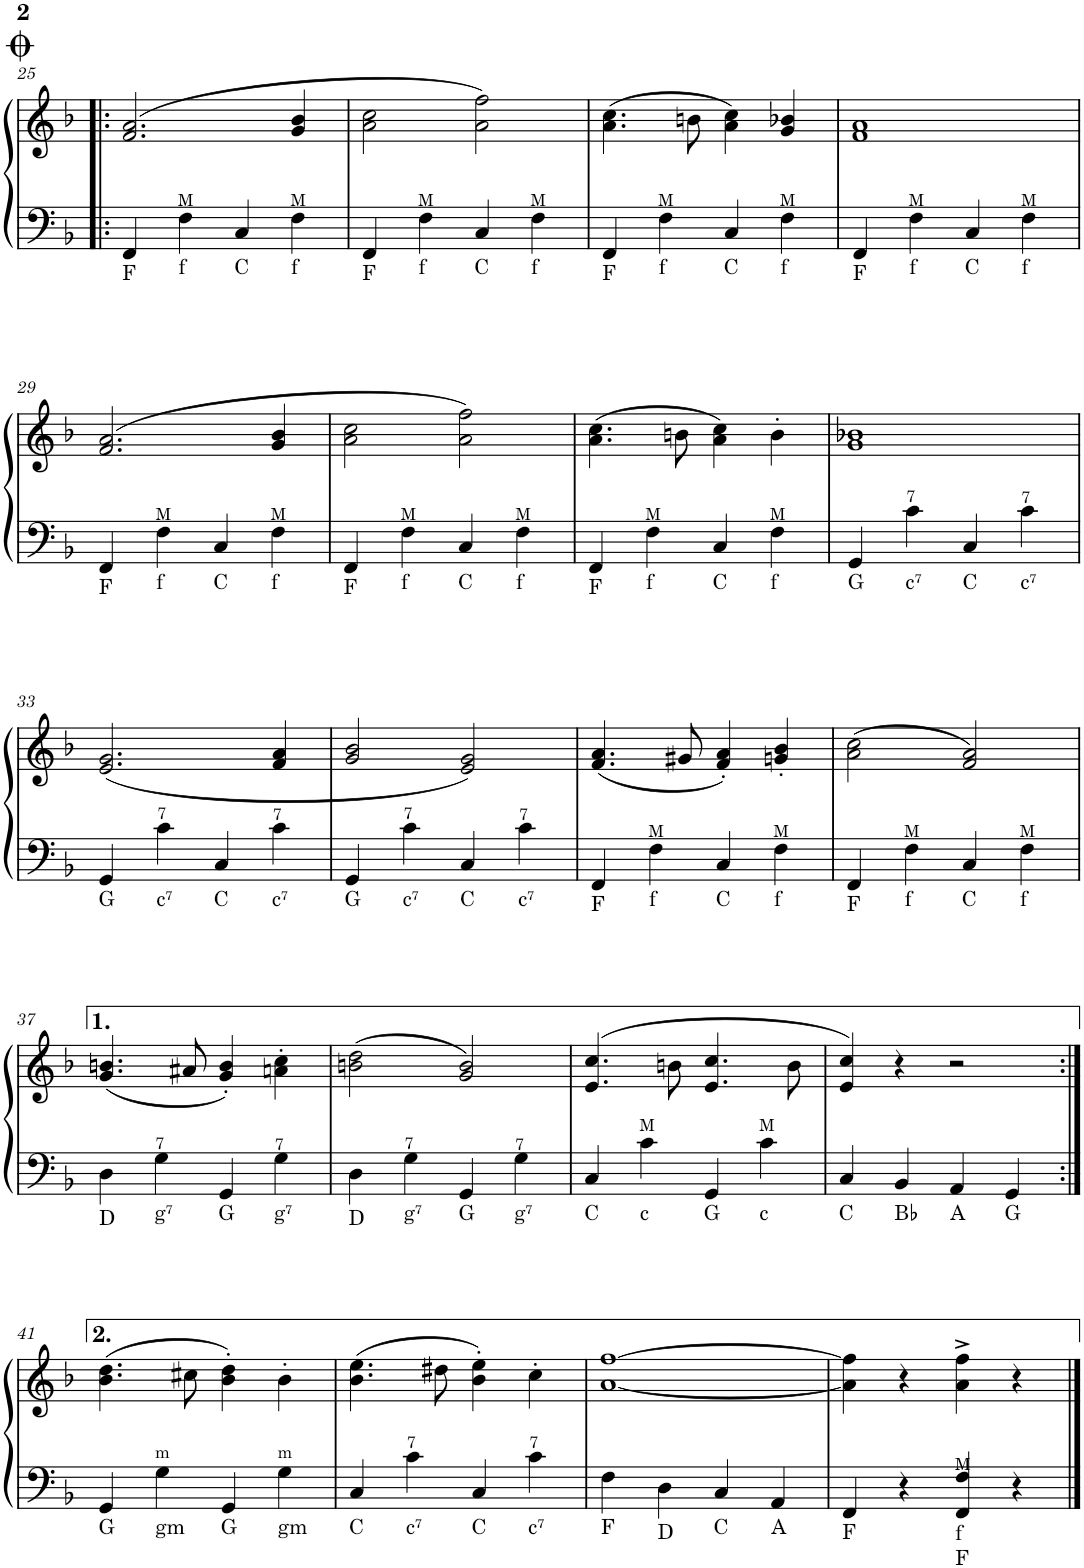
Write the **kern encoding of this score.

**kern	**kern	**kern
*part1	*part1	*part1
*staff3	*staff2	*staff1
*I"Accordion	*	*
*I'Acc.	*	*
!!LO:PB:g=z
*clefF4	*clefF4	*clefG2
*k[b-]	*k[b-]	*k[b-]
*M2/2	*M2/2	*M2/2
*met(c|)	*met(c|)	*met(c|)
=25!|:	=25!|:	=25!|:
!	!LO:TX:b:t=F	!
!LO:TX:b:t=F	!	!
4FF	4FF/	(2.f/ 2.a/
!	!LO:TX:b:t=f	!
!LO:TX:b:t=f	!	!
4F 4A 4c	4F\	.
!	!LO:TX:b:t=C	!
!LO:TX:b:t=C	!	!
4C	4C/	.
!	!LO:TX:b:t=f	!
!LO:TX:b:t=f	!	!
4F 4A 4c	4F\	4g/ 4b-/
=26	=26	=26
!	!LO:TX:b:t=F	!
!LO:TX:b:t=F	!	!
4FF	4FF/	2a\ 2cc\
!	!LO:TX:b:t=f	!
!LO:TX:b:t=f	!	!
4F 4A 4c	4F\	.
!	!LO:TX:b:t=C	!
!LO:TX:b:t=C	!	!
4C	4C/	2a\ 2ff\)
!	!LO:TX:b:t=f	!
!LO:TX:b:t=f	!	!
4F 4A 4c	4F\	.
=27	=27	=27
!	!LO:TX:b:t=F	!
!LO:TX:b:t=F	!	!
4FF	4FF/	(4.a\ 4.cc\
!	!LO:TX:b:t=f	!
!LO:TX:b:t=f	!	!
4F 4A 4c	4F\	.
.	.	8bn\
!	!LO:TX:b:t=C	!
!LO:TX:b:t=C	!	!
4C	4C/	4a\ 4cc\)
!	!LO:TX:b:t=f	!
!LO:TX:b:t=f	!	!
4F 4A 4c	4F\	4g/ 4b-X/
=28	=28	=28
!	!LO:TX:b:t=F	!
!LO:TX:b:t=F	!	!
4FF	4FF/	1f 1a
!	!LO:TX:b:t=f	!
!LO:TX:b:t=f	!	!
4F 4A 4c	4F\	.
!	!LO:TX:b:t=C	!
!LO:TX:b:t=C	!	!
4C	4C/	.
!	!LO:TX:b:t=f	!
!LO:TX:b:t=f	!	!
4F 4A 4c	4F\	.
!!LO:LB:g=z
=29	=29	=29
!	!LO:TX:b:t=F	!
!LO:TX:b:t=F	!	!
4FF	4FF/	(2.f/ 2.a/
!	!LO:TX:b:t=f	!
!LO:TX:b:t=f	!	!
4F 4A 4c	4F\	.
!	!LO:TX:b:t=C	!
!LO:TX:b:t=C	!	!
4C	4C/	.
!	!LO:TX:b:t=f	!
!LO:TX:b:t=f	!	!
4F 4A 4c	4F\	4g/ 4b-/
=30	=30	=30
!	!LO:TX:b:t=F	!
!LO:TX:b:t=F	!	!
4FF	4FF/	2a\ 2cc\
!	!LO:TX:b:t=f	!
!LO:TX:b:t=f	!	!
4F 4A 4c	4F\	.
!	!LO:TX:b:t=C	!
!LO:TX:b:t=C	!	!
4C	4C/	2a\ 2ff\)
!	!LO:TX:b:t=f	!
!LO:TX:b:t=f	!	!
4F 4A 4c	4F\	.
=31	=31	=31
!	!LO:TX:b:t=F	!
!LO:TX:b:t=F	!	!
4FF	4FF/	(4.a\ 4.cc\
!	!LO:TX:b:t=f	!
!LO:TX:b:t=f	!	!
4F 4A 4c	4F\	.
.	.	8bn\
!	!LO:TX:b:t=C	!
!LO:TX:b:t=C	!	!
4C	4C/	4a\ 4cc\)
!	!LO:TX:b:t=f	!
!LO:TX:b:t=f	!	!
4F 4A 4c	4F\	4b'\
=32	=32	=32
!	!LO:TX:b:t=G	!
!LO:TX:b:t=G	!	!
4GG	4GG/	1g 1b-X
!	!LO:TX:b:t=c⁷	!
!LO:TX:b:t=c⁷	!	!
4E 4B- 4c	4c\	.
!	!LO:TX:b:t=C	!
!LO:TX:b:t=C	!	!
4C	4C/	.
!	!LO:TX:b:t=c⁷	!
!LO:TX:b:t=c⁷	!	!
4E 4B- 4c	4c\	.
!!LO:LB:g=z
=33	=33	=33
!	!LO:TX:b:t=G	!
!LO:TX:b:t=G	!	!
4GG	4GG/	(2.e/ 2.g/
!	!LO:TX:b:t=c⁷	!
!LO:TX:b:t=c⁷	!	!
4E 4B- 4c	4c\	.
!	!LO:TX:b:t=C	!
!LO:TX:b:t=C	!	!
4C	4C/	.
!	!LO:TX:b:t=c⁷	!
!LO:TX:b:t=c⁷	!	!
4E 4B- 4c	4c\	4f/ 4a/
=34	=34	=34
!	!LO:TX:b:t=G	!
!LO:TX:b:t=G	!	!
4GG	4GG/	2g/ 2b-/
!	!LO:TX:b:t=c⁷	!
!LO:TX:b:t=c⁷	!	!
4E 4B- 4c	4c\	.
!	!LO:TX:b:t=C	!
!LO:TX:b:t=C	!	!
4C	4C/	2e/ 2g/)
!	!LO:TX:b:t=c⁷	!
!LO:TX:b:t=c⁷	!	!
4E 4B- 4c	4c\	.
=35	=35	=35
!	!LO:TX:b:t=F	!
!LO:TX:b:t=F	!	!
4FF	4FF/	(4.f/ 4.a/
!	!LO:TX:b:t=f	!
!LO:TX:b:t=f	!	!
4F 4A 4c	4F\	.
.	.	8g#X/
!	!LO:TX:b:t=C	!
!LO:TX:b:t=C	!	!
4C	4C/	4f/' 4a/')
!	!LO:TX:b:t=f	!
!LO:TX:b:t=f	!	!
4F 4A 4c	4F\	4gn/' 4b-/'
=36	=36	=36
!	!LO:TX:b:t=F	!
!LO:TX:b:t=F	!	!
4FF	4FF/	(2a\ 2cc\
!	!LO:TX:b:t=f	!
!LO:TX:b:t=f	!	!
4F 4A 4c	4F\	.
!	!LO:TX:b:t=C	!
!LO:TX:b:t=C	!	!
4C	4C/	2f/ 2a/)
!	!LO:TX:b:t=f	!
!LO:TX:b:t=f	!	!
4F 4A 4c	4F\	.
!!LO:LB:g=z
=37	=37	=37
!	!LO:TX:b:t=D	!
!LO:TX:b:t=D	!	!
4D	4D\	(4.g/ 4.bn/
!	!LO:TX:b:t=g⁷	!
!LO:TX:b:t=g⁷	!	!
4F 4G 4B	4G\	.
.	.	8a#X/
!	!LO:TX:b:t=G	!
!LO:TX:b:t=G	!	!
4GG	4GG/	4g/' 4b/')
!	!LO:TX:b:t=g⁷	!
!LO:TX:b:t=g⁷	!	!
4F 4G 4B	4G\	4an\' 4cc\'
=38	=38	=38
!	!LO:TX:b:t=D	!
!LO:TX:b:t=D	!	!
4D	4D\	(2bn\ 2dd\
!	!LO:TX:b:t=g⁷	!
!LO:TX:b:t=g⁷	!	!
4F 4G 4B	4G\	.
!	!LO:TX:b:t=G	!
!LO:TX:b:t=G	!	!
4GG	4GG/	2g/ 2b/)
!	!LO:TX:b:t=g⁷	!
!LO:TX:b:t=g⁷	!	!
4F 4G 4B	4G\	.
=39	=39	=39
!	!LO:TX:b:t=C	!
!LO:TX:b:t=C	!	!
4C	4C/	(4.e/ 4.cc/
!	!LO:TX:b:t=c	!
!LO:TX:b:t=c	!	!
4E 4G 4c	4c\	.
.	.	8bn\
!	!LO:TX:b:t=G	!
!LO:TX:b:t=G	!	!
4GG	4GG/	4.e/ 4.cc/
!	!LO:TX:b:t=c	!
!LO:TX:b:t=c	!	!
4E 4G 4c	4c\	.
.	.	8b\
=40	=40	=40
!	!LO:TX:b:t=C	!
!LO:TX:b:t=C	!	!
4C	4C/	4e/ 4cc/)
!	!LO:TX:b:t=B♭	!
!LO:TX:b:t=B♭	!	!
4BB-	4BB-/	4r
!	!LO:TX:b:t=A	!
!LO:TX:b:t=A	!	!
4AA	4AA/	2r
!	!LO:TX:b:t=G	!
!LO:TX:b:t=G	!	!
4GG	4GG/	.
!!LO:LB:g=z
=41:|!	=41:|!	=41:|!
!	!LO:TX:b:t=G	!
!LO:TX:b:t=G	!	!
4GG	4GG/	(4.b-\ 4.dd\
!	!LO:TX:b:t=gm	!
!LO:TX:b:t=gm	!	!
4G 4B- 4d	4G\	.
.	.	8cc#X\
!	!LO:TX:b:t=G	!
!LO:TX:b:t=G	!	!
4GG	4GG/	4b-\' 4dd\')
!	!LO:TX:b:t=gm	!
!LO:TX:b:t=gm	!	!
4G 4B- 4d	4G\	4b-'\
=42	=42	=42
!	!LO:TX:b:t=C	!
!LO:TX:b:t=C	!	!
4C	4C/	(4.b-\ 4.ee\
!	!LO:TX:b:t=c⁷	!
!LO:TX:b:t=c⁷	!	!
4E 4B- 4c	4c\	.
.	.	8dd#X\
!	!LO:TX:b:t=C	!
!LO:TX:b:t=C	!	!
4C	4C/	4b-\' 4ee\')
!	!LO:TX:b:t=c⁷	!
!LO:TX:b:t=c⁷	!	!
4E 4B- 4c	4c\	4cc'\
=43	=43	=43
!	!LO:TX:b:t=F	!
!LO:TX:b:t=F	!	!
4F	4F\	[1a [1ff
!	!LO:TX:b:t=D	!
!LO:TX:b:t=D	!	!
4D	4D\	.
!	!LO:TX:b:t=C	!
!LO:TX:b:t=C	!	!
4C	4C/	.
!	!LO:TX:b:t=A	!
!LO:TX:b:t=A	!	!
4AA	4AA/	.
=44	=44	=44
!	!LO:TX:b:t=F	!
!LO:TX:b:t=F	!	!
4FF	4FF/	4a\] 4ff\]
4r	4r	4r
!	!LO:TX:b:t=f	!
!	!LO:TX:b:t=F	!
!LO:TX:b:t=f	!	!
!LO:TX:b:t=F	!	!
4FF> 4F> 4A> 4c>	4FF/> 4F/>	4a\^ 4ff\^
4r	4r	4r
==	==	==
*-	*-	*-
